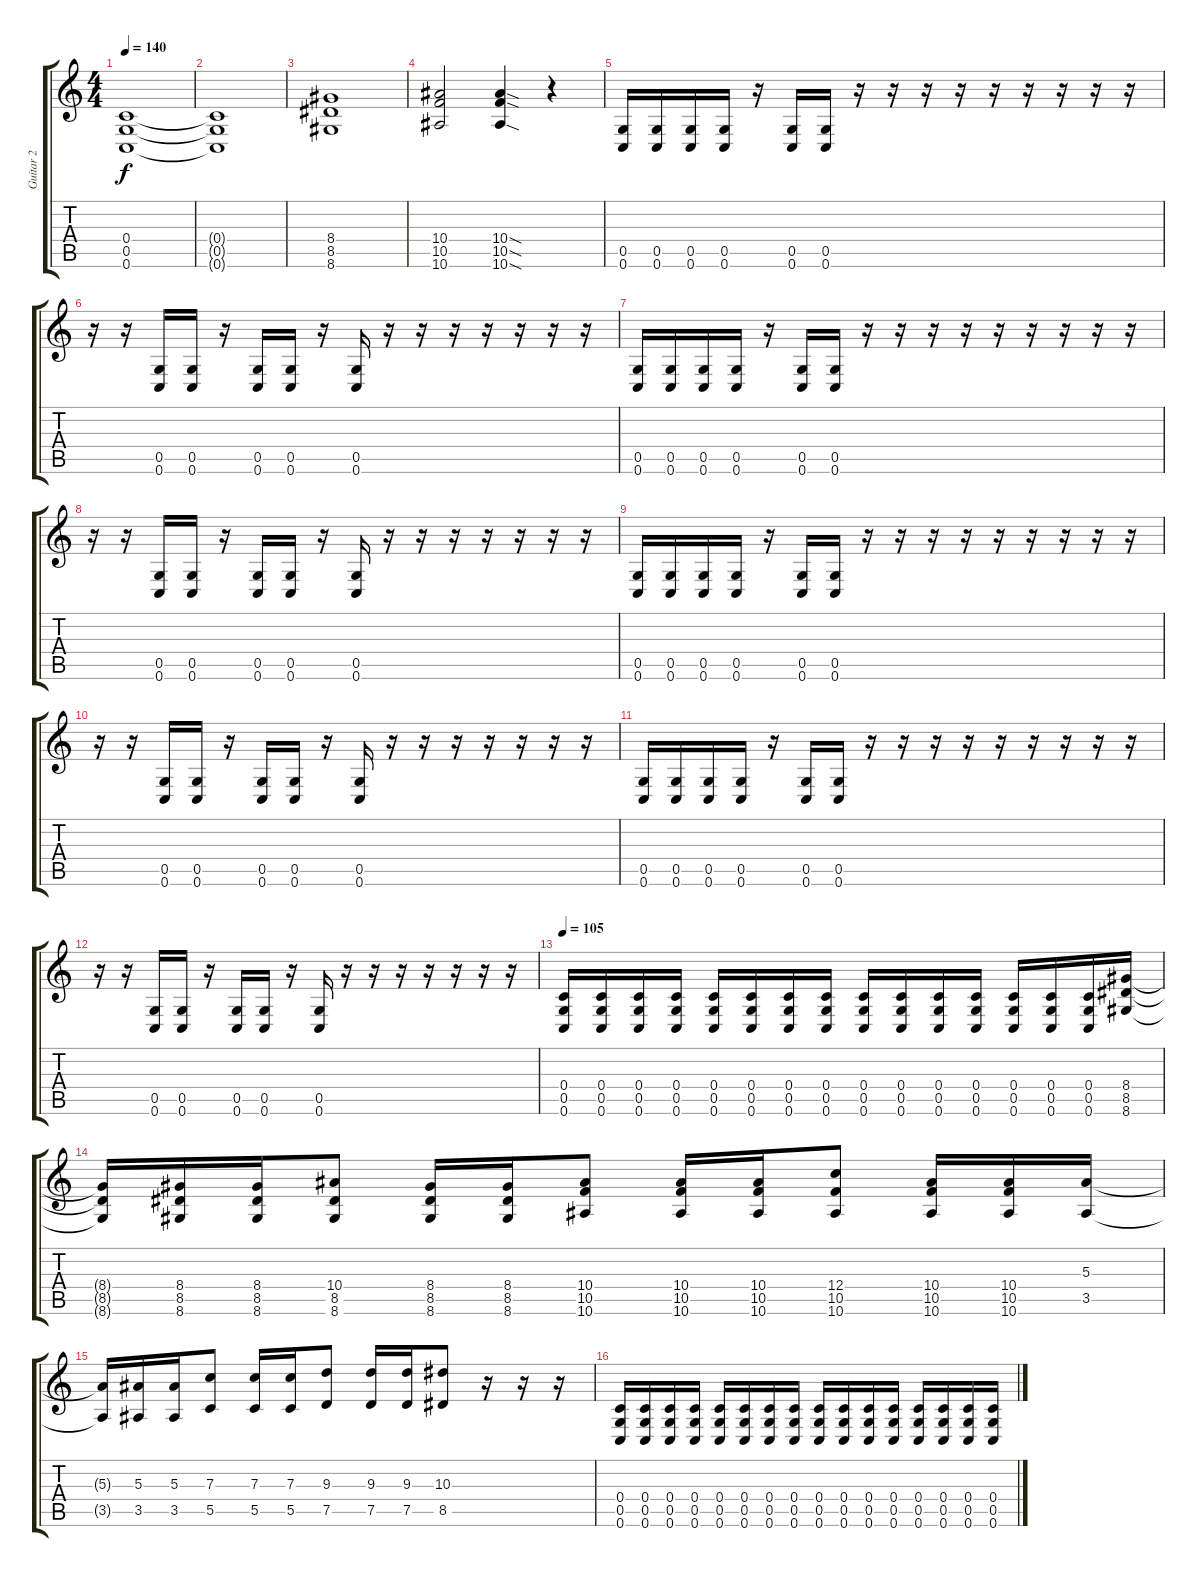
\track ("Guitar 2" "Guitar 2") {instrument distortionguitar}
\staff {score tabs}
\tuning (D4 A3 F3 C3 G2 C2) {hide}
\ts (4 4)
\tempo 140
\clef g2
\ks c
(0.4 0.5 0.6).1{dy f} |
(0.4{t} 0.5{t} 0.6{t}).1 |
(8.4 8.5 8.6).1 |
(10.4 10.5 10.6).2 (10.4{sod} 10.5{sod} 10.6{sod}).4 r.4 |
(0.5 0.6).16 (0.5 0.6).16 (0.5 0.6).16 (0.5 0.6).16 r.16 (0.5 0.6).16 (0.5 0.6).16 r.16 r.16 r.16 r.16 r.16 r.16 r.16 r.16 r.16 |
r.16 r.16 (0.5 0.6).16 (0.5 0.6).16 r.16 (0.5 0.6).16 (0.5 0.6).16 r.16 (0.5 0.6).16 r.16 r.16 r.16 r.16 r.16 r.16 r.16 |
(0.5 0.6).16 (0.5 0.6).16 (0.5 0.6).16 (0.5 0.6).16 r.16 (0.5 0.6).16 (0.5 0.6).16 r.16 r.16 r.16 r.16 r.16 r.16 r.16 r.16 r.16 |
r.16 r.16 (0.5 0.6).16 (0.5 0.6).16 r.16 (0.5 0.6).16 (0.5 0.6).16 r.16 (0.5 0.6).16 r.16 r.16 r.16 r.16 r.16 r.16 r.16 |
(0.5 0.6).16 (0.5 0.6).16 (0.5 0.6).16 (0.5 0.6).16 r.16 (0.5 0.6).16 (0.5 0.6).16 r.16 r.16 r.16 r.16 r.16 r.16 r.16 r.16 r.16 |
r.16 r.16 (0.5 0.6).16 (0.5 0.6).16 r.16 (0.5 0.6).16 (0.5 0.6).16 r.16 (0.5 0.6).16 r.16 r.16 r.16 r.16 r.16 r.16 r.16 |
(0.5 0.6).16 (0.5 0.6).16 (0.5 0.6).16 (0.5 0.6).16 r.16 (0.5 0.6).16 (0.5 0.6).16 r.16 r.16 r.16 r.16 r.16 r.16 r.16 r.16 r.16 |
r.16 r.16 (0.5 0.6).16 (0.5 0.6).16 r.16 (0.5 0.6).16 (0.5 0.6).16 r.16 (0.5 0.6).16 r.16 r.16 r.16 r.16 r.16 r.16 r.16 |
\tempo 105
(0.4 0.5 0.6).16 (0.4 0.5 0.6).16 (0.4 0.5 0.6).16 (0.4 0.5 0.6).16 (0.4 0.5 0.6).16 (0.4 0.5 0.6).16 (0.4 0.5 0.6).16 (0.4 0.5 0.6).16 (0.4 0.5 0.6).16 (0.4 0.5 0.6).16 (0.4 0.5 0.6).16 (0.4 0.5 0.6).16 (0.4 0.5 0.6).16 (0.4 0.5 0.6).16 (0.4 0.5 0.6).16 (8.4 8.5 8.6).16 |
(8.4{t} 8.5{t} 8.6{t}).16 (8.4 8.5 8.6).16 (8.4 8.5 8.6).16 (10.4 8.5 8.6).8 (8.4 8.5 8.6).16 (8.4 8.5 8.6).16 (10.4 10.5 10.6).8 (10.4 10.5 10.6).16 (10.4 10.5 10.6).16 (12.4 10.5 10.6).8 (10.4 10.5 10.6).16 (10.4 10.5 10.6).16 (5.3 3.5).16 |
(5.3{t} 3.5{t}).16 (5.3 3.5).16 (5.3 3.5).16 (7.3 5.5).8 (7.3 5.5).16 (7.3 5.5).16 (9.3 7.5).8 (9.3 7.5).16 (9.3 7.5).16 (10.3 8.5).8 r.16 r.16 r.16 |
(0.4 0.5 0.6).16 (0.4 0.5 0.6).16 (0.4 0.5 0.6).16 (0.4 0.5 0.6).16 (0.4 0.5 0.6).16 (0.4 0.5 0.6).16 (0.4 0.5 0.6).16 (0.4 0.5 0.6).16 (0.4 0.5 0.6).16 (0.4 0.5 0.6).16 (0.4 0.5 0.6).16 (0.4 0.5 0.6).16 (0.4 0.5 0.6).16 (0.4 0.5 0.6).16 (0.4 0.5 0.6).16 (0.4 0.5 0.6).16
